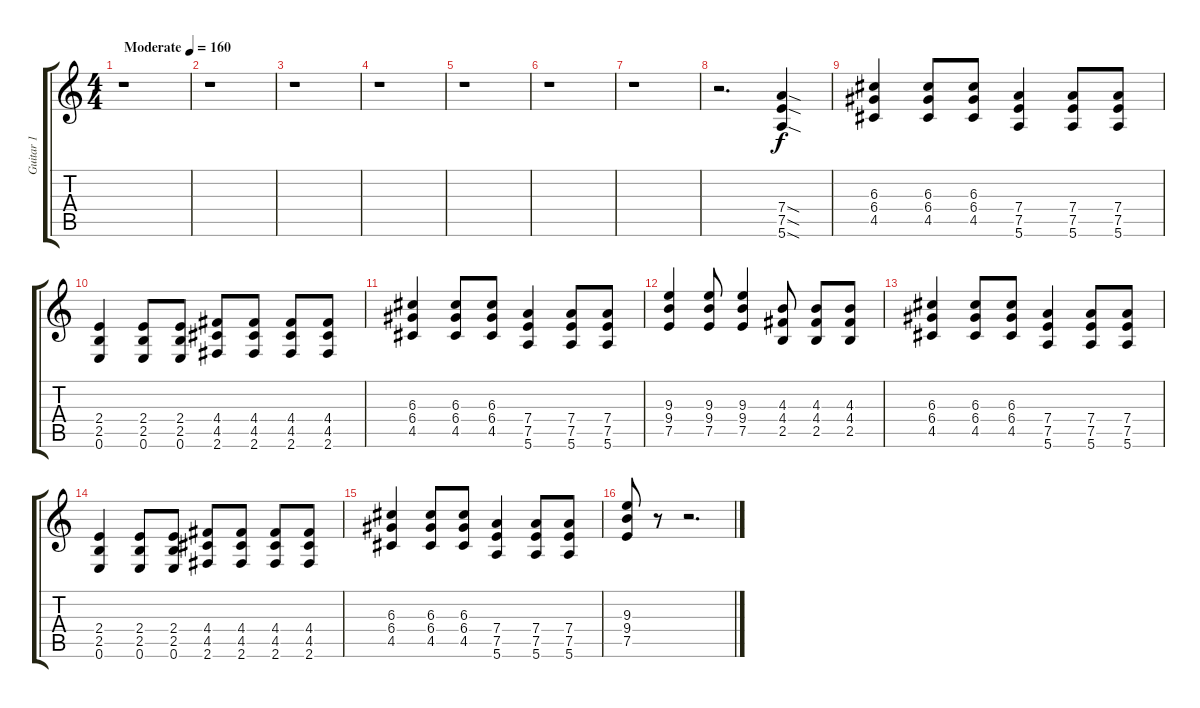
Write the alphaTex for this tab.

\track ("Guitar 1" "Guitar 1") {instrument distortionguitar}
\staff {score tabs}
\tuning (E4 B3 G3 D3 A2 E2) {hide}
\ts (4 4)
\tempo (160 "Moderate")
\clef g2
\ks c
r.1{dy f instrument distortionguitar} |
r.1 |
r.1 |
r.1 |
r.1 |
r.1 |
r.1 |
r.2{d} (7.4{sod} 7.5{sod} 5.6{sod}).4 |
(6.3 6.4 4.5).4 (6.3 6.4 4.5).8 (6.3 6.4 4.5).8 (7.4 7.5 5.6).4 (7.4 7.5 5.6).8 (7.4 7.5 5.6).8 |
(2.4 2.5 0.6).4 (2.4 2.5 0.6).8 (2.4 2.5 0.6).8 (4.4 4.5 2.6).8 (4.4 4.5 2.6).8 (4.4 4.5 2.6).8 (4.4 4.5 2.6).8 |
(6.3 6.4 4.5).4 (6.3 6.4 4.5).8 (6.3 6.4 4.5).8 (7.4 7.5 5.6).4 (7.4 7.5 5.6).8 (7.4 7.5 5.6).8 |
(9.3 9.4 7.5).4 (9.3 9.4 7.5).8 (9.3 9.4 7.5).4 (4.3 4.4 2.5).8 (4.3 4.4 2.5).8 (4.3 4.4 2.5).8 |
(6.3 6.4 4.5).4 (6.3 6.4 4.5).8 (6.3 6.4 4.5).8 (7.4 7.5 5.6).4 (7.4 7.5 5.6).8 (7.4 7.5 5.6).8 |
(2.4 2.5 0.6).4 (2.4 2.5 0.6).8 (2.4 2.5 0.6).8 (4.4 4.5 2.6).8 (4.4 4.5 2.6).8 (4.4 4.5 2.6).8 (4.4 4.5 2.6).8 |
(6.3 6.4 4.5).4 (6.3 6.4 4.5).8 (6.3 6.4 4.5).8 (7.4 7.5 5.6).4 (7.4 7.5 5.6).8 (7.4 7.5 5.6).8 |
(9.3 9.4 7.5).8 r.8 r.2{d}
